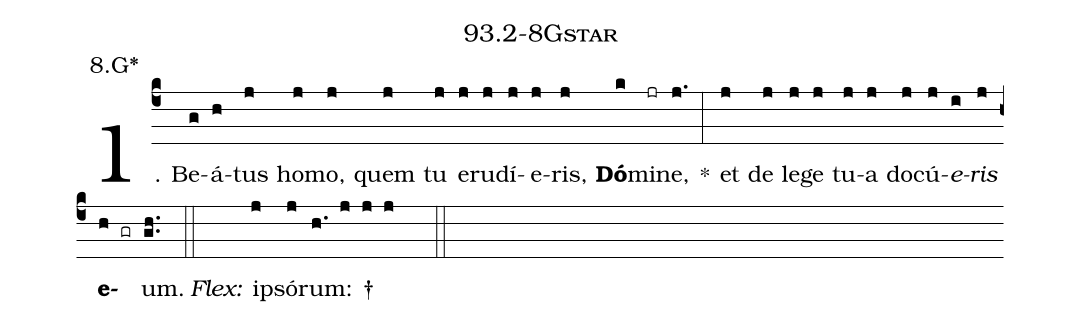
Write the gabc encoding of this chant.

name: 93.2-8Gstar;
annotation: 8.G*;
%%
(c4)1. Be(g)á(h)tus(j) ho(j)mo,(j) quem(j) tu(j) e(j)ru(j)dí(j)e(j)ris,(j) <b>Dó</b>(k)mi(jr)ne,(j.) *(:) et(j) de(j) le(j)ge(j) tu(j)a(j) do(j)cú(j)<i>e</i>(i)<i>ris</i>(j) <b>e</b>(h gr)um.(gh..) (::)
<i>Flex:</i>()  ip(j)só(j)rum: †(h. j j j  ::)

%E(j) u(j) o(i) u(j) a(h) e.(gh..) (::)
